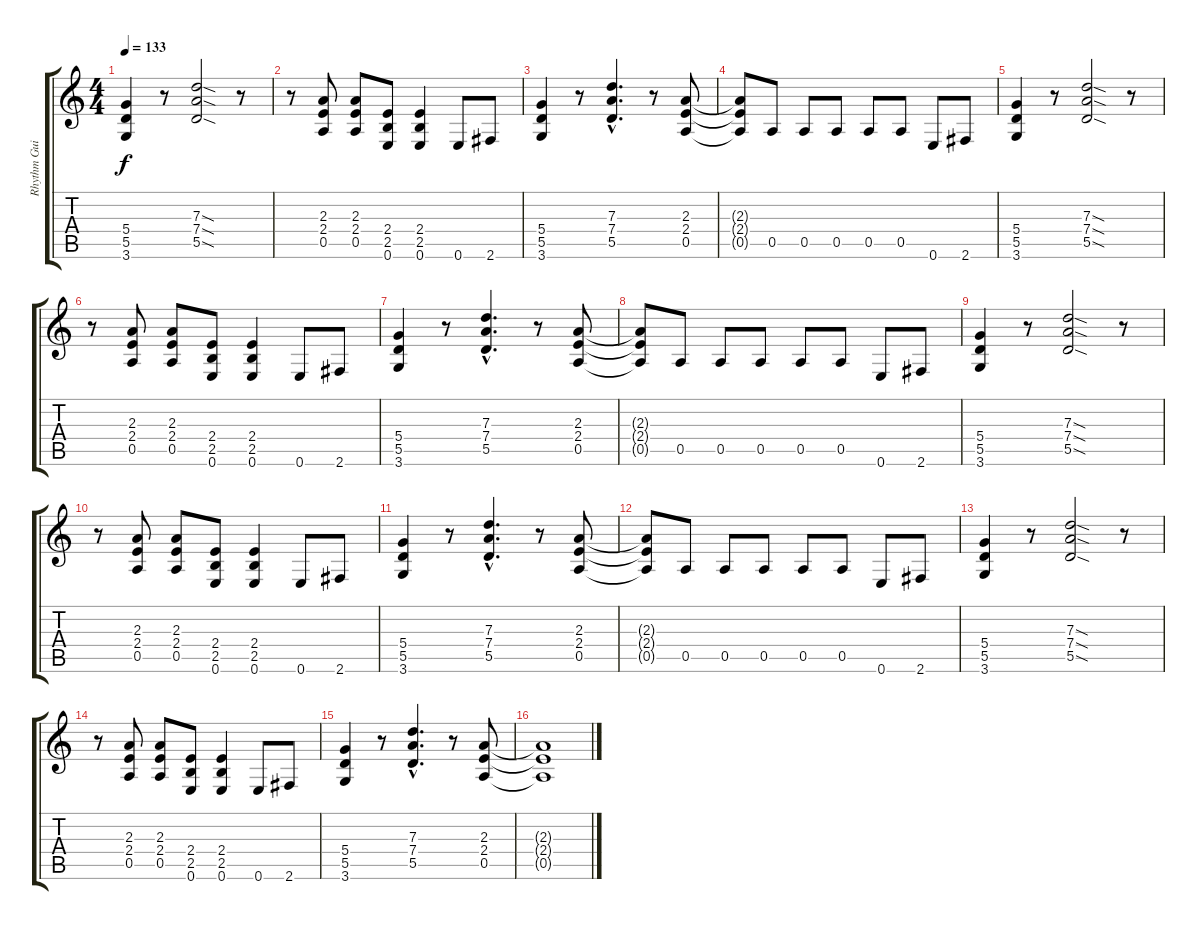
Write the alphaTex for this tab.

\track ("Rhythm Guitar 2" "Rhythm Gui") {instrument distortionguitar}
\staff {score tabs}
\tuning (E4 B3 G3 D3 A2 E2) {hide}
\ts (4 4)
\tempo 133
\clef g2
\ks c
(5.4 5.5 3.6).4{dy f} r.8 (7.3{sod} 7.4{sod} 5.5{sod}).2 r.8 |
r.8 (2.3 2.4 0.5).8 (2.3 2.4 0.5).8 (2.4 2.5 0.6).8 (2.4 2.5 0.6).4 0.6.8 2.6.8 |
(5.4 5.5 3.6).4 r.8 (7.3{hac} 7.4{hac} 5.5{hac}).4{d} r.8 (2.3 2.4 0.5).8 |
(2.3{t} 2.4{t} 0.5{t}).8 0.5.8 0.5.8 0.5.8 0.5.8 0.5.8 0.6.8 2.6.8 |
(5.4 5.5 3.6).4 r.8 (7.3{sod} 7.4{sod} 5.5{sod}).2 r.8 |
r.8 (2.3 2.4 0.5).8 (2.3 2.4 0.5).8 (2.4 2.5 0.6).8 (2.4 2.5 0.6).4 0.6.8 2.6.8 |
(5.4 5.5 3.6).4 r.8 (7.3{hac} 7.4{hac} 5.5{hac}).4{d} r.8 (2.3 2.4 0.5).8 |
(2.3{t} 2.4{t} 0.5{t}).8 0.5.8 0.5.8 0.5.8 0.5.8 0.5.8 0.6.8 2.6.8 |
(5.4 5.5 3.6).4 r.8 (7.3{sod} 7.4{sod} 5.5{sod}).2 r.8 |
r.8 (2.3 2.4 0.5).8 (2.3 2.4 0.5).8 (2.4 2.5 0.6).8 (2.4 2.5 0.6).4 0.6.8 2.6.8 |
(5.4 5.5 3.6).4 r.8 (7.3{hac} 7.4{hac} 5.5{hac}).4{d} r.8 (2.3 2.4 0.5).8 |
(2.3{t} 2.4{t} 0.5{t}).8 0.5.8 0.5.8 0.5.8 0.5.8 0.5.8 0.6.8 2.6.8 |
(5.4 5.5 3.6).4 r.8 (7.3{sod} 7.4{sod} 5.5{sod}).2 r.8 |
r.8 (2.3 2.4 0.5).8 (2.3 2.4 0.5).8 (2.4 2.5 0.6).8 (2.4 2.5 0.6).4 0.6.8 2.6.8 |
(5.4 5.5 3.6).4 r.8 (7.3{hac} 7.4{hac} 5.5{hac}).4{d} r.8 (2.3 2.4 0.5).8 |
(2.3{t} 2.4{t} 0.5{t}).1
